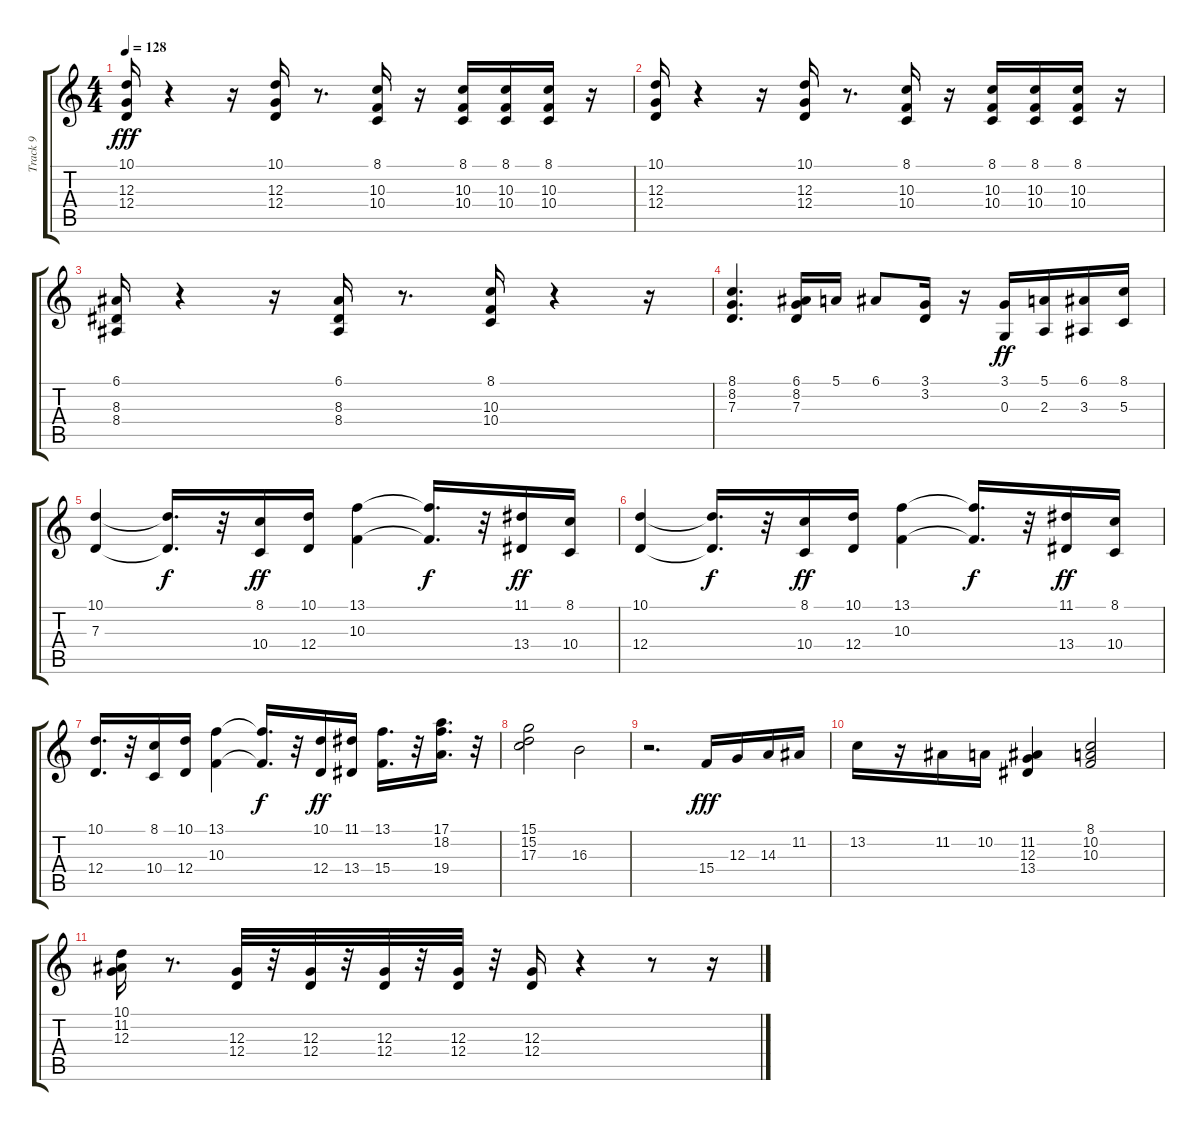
\track ("Track 9" "Track 9") {instrument trumpet}
\staff {score tabs}
\tuning (E4 B3 G3 D3 A2 E2) {hide}
\ts (4 4)
\tempo 128
\clef g2
\ks c
(10.1 12.3 12.4).16{dy fff} r.4 r.16 (10.1 12.3 12.4).16 r.8{d} (8.1 10.3 10.4).16 r.16 (8.1 10.3 10.4).16 (8.1 10.3 10.4).16 (8.1 10.3 10.4).16 r.16 |
(10.1 12.3 12.4).16 r.4 r.16 (10.1 12.3 12.4).16 r.8{d} (8.1 10.3 10.4).16 r.16 (8.1 10.3 10.4).16 (8.1 10.3 10.4).16 (8.1 10.3 10.4).16 r.16 |
(6.1 8.3 8.4).16 r.4 r.16 (6.1 8.3 8.4).16 r.8{d} (8.1 10.3 10.4).16 r.4 r.16 |
(8.1 8.2 7.3).4{d} (6.1 8.2 7.3).16 5.1.16 6.1.8 (3.1 3.2).16 r.16 (3.1 0.3).16{dy ff} (5.1 2.3).16 (6.1 3.3).16 (8.1 5.3).16 |
(10.1 7.3).4 (10.1{t} 7.3{t}).16{d dy f} r.32 (8.1 10.4).16{dy ff} (10.1 12.4).16 (13.1 10.3).4 (13.1{t} 10.3{t}).16{d dy f} r.32 (11.1 13.4).16{dy ff} (8.1 10.4).16 |
(10.1 12.4).4 (10.1{t} 12.4{t}).16{d dy f} r.32 (8.1 10.4).16{dy ff} (10.1 12.4).16 (13.1 10.3).4 (13.1{t} 10.3{t}).16{d dy f} r.32 (11.1 13.4).16{dy ff} (8.1 10.4).16 |
(10.1 12.4).16{d} r.32 (8.1 10.4).16 (10.1 12.4).16 (13.1 10.3).4 (13.1{t} 10.3{t}).16{d dy f} r.32 (10.1 12.4).16{dy ff} (11.1 13.4).16 (13.1 15.4).16{d} r.32 (17.1 18.2 19.4).16{d} r.32 |
(15.1 15.2 17.3).2 16.3.2 |
r.2{d} 15.4.16{dy fff} 12.3.16 14.3.16 11.2.16 |
13.2.16 r.16 11.2.16 10.2.16 (11.2 12.3 13.4).4 (8.1 10.2 10.3).2 |
(10.1 11.2 12.3).16 r.8{d} (12.3 12.4).32 r.32 (12.3 12.4).32 r.32 (12.3 12.4).32 r.32 (12.3 12.4).32 r.32 (12.3 12.4).16 r.4 r.8 r.16
